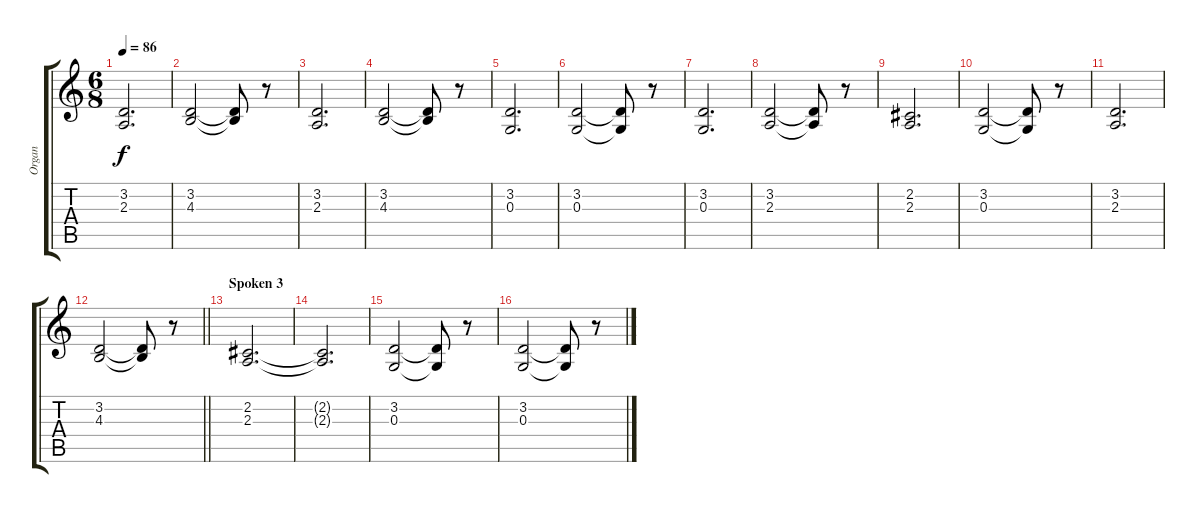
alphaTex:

\track ("Organ" "Organ") {instrument percussiveorgan}
\staff {score tabs}
\tuning (E4 B3 G3 D3 A2 E2) {hide}
\ts (6 8)
\tempo 86
\clef g2
\ks c
(3.2 2.3).2{d dy f} |
(3.2 4.3).2 (3.2{t} 4.3{t}).8 r.8 |
(3.2 2.3).2{d} |
(3.2 4.3).2 (3.2{t} 4.3{t}).8 r.8 |
(3.2 0.3).2{d} |
(3.2 0.3).2 (3.2{t} 0.3{t}).8 r.8 |
(3.2 0.3).2{d} |
(3.2 2.3).2 (3.2{t} 2.3{t}).8 r.8 |
(2.2 2.3).2{d} |
(3.2 0.3).2 (3.2{t} 0.3{t}).8 r.8 |
(3.2 2.3).2{d} |
\barLineRight lightlight
(3.2 4.3).2 (3.2{t} 4.3{t}).8 r.8 |
\section ("" "Spoken 3")
(2.2 2.3).2{d} |
(2.2{t} 2.3{t}).2{d} |
(3.2 0.3).2 (3.2{t} 0.3{t}).8 r.8 |
(3.2 0.3).2 (3.2{t} 0.3{t}).8 r.8
